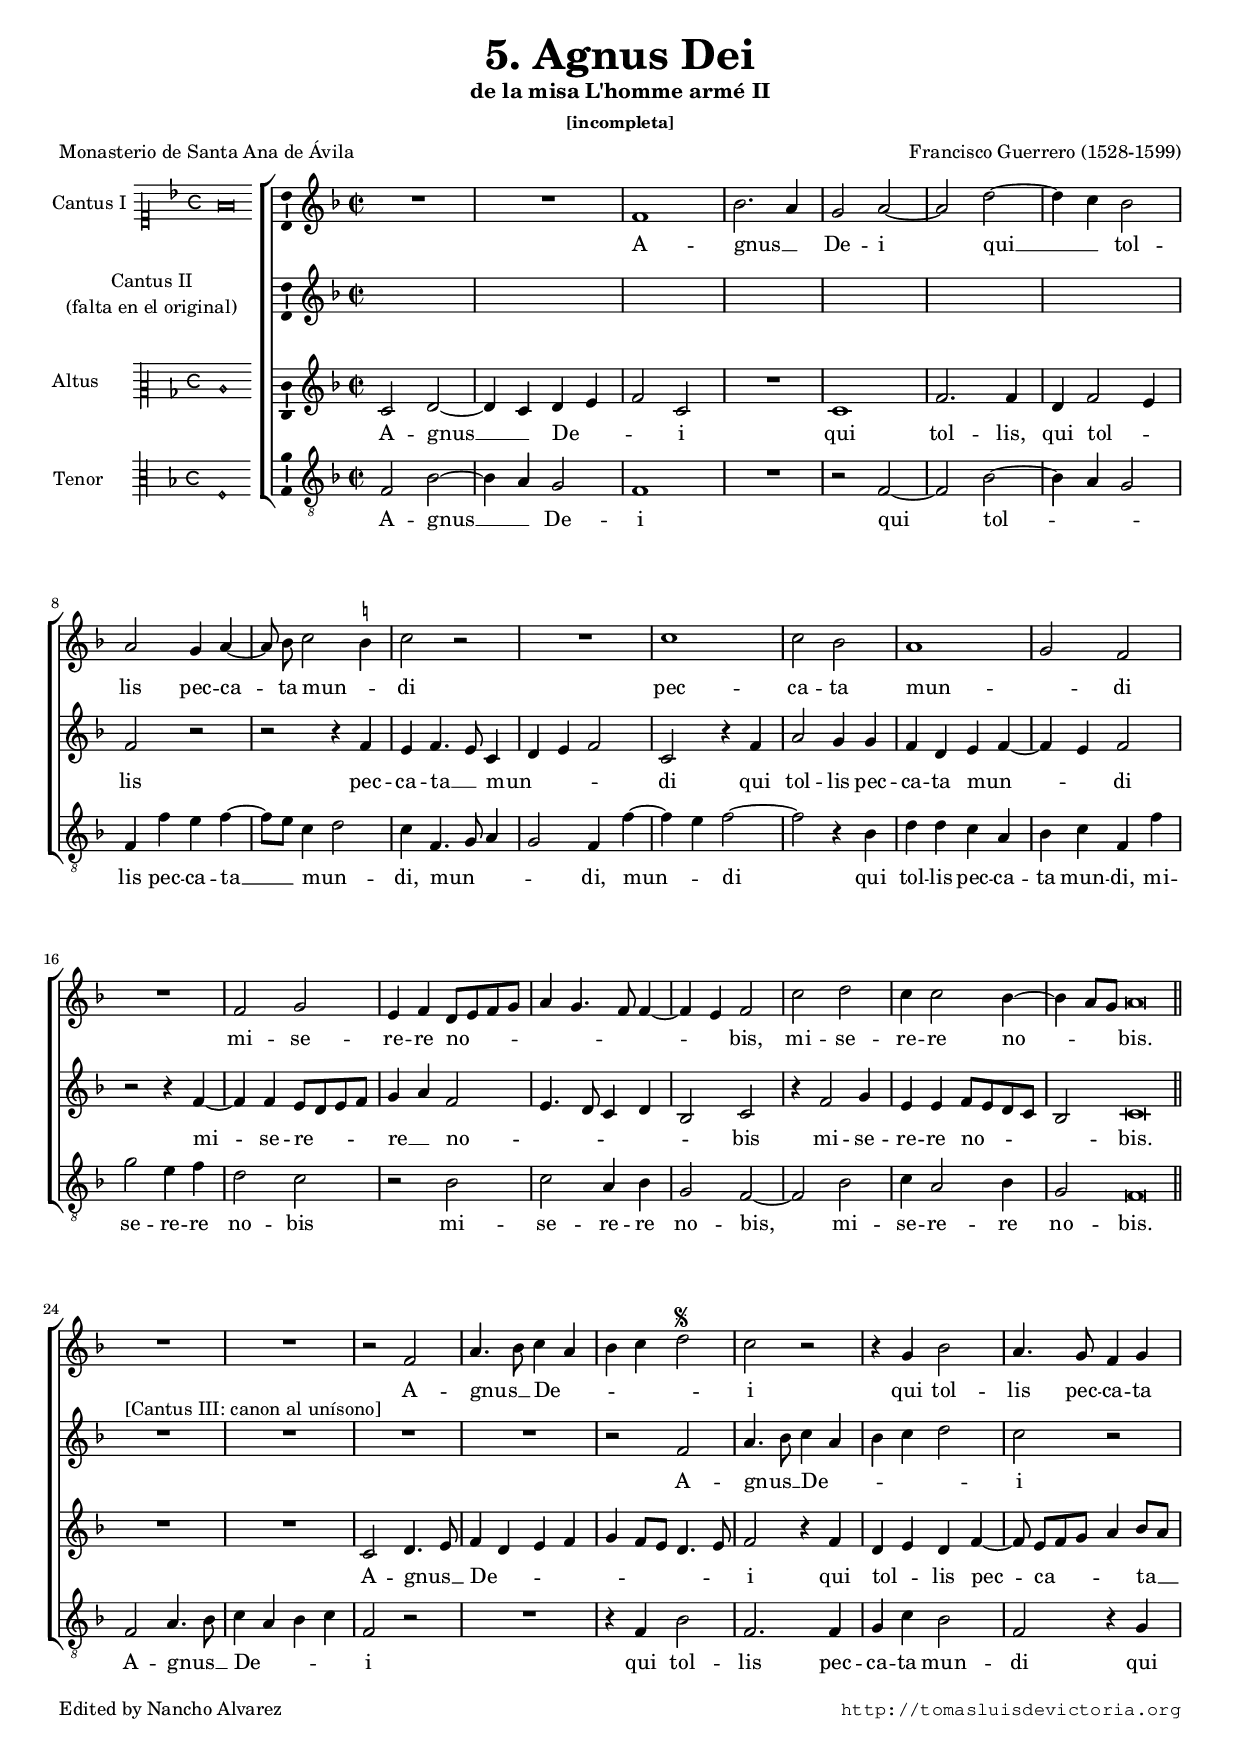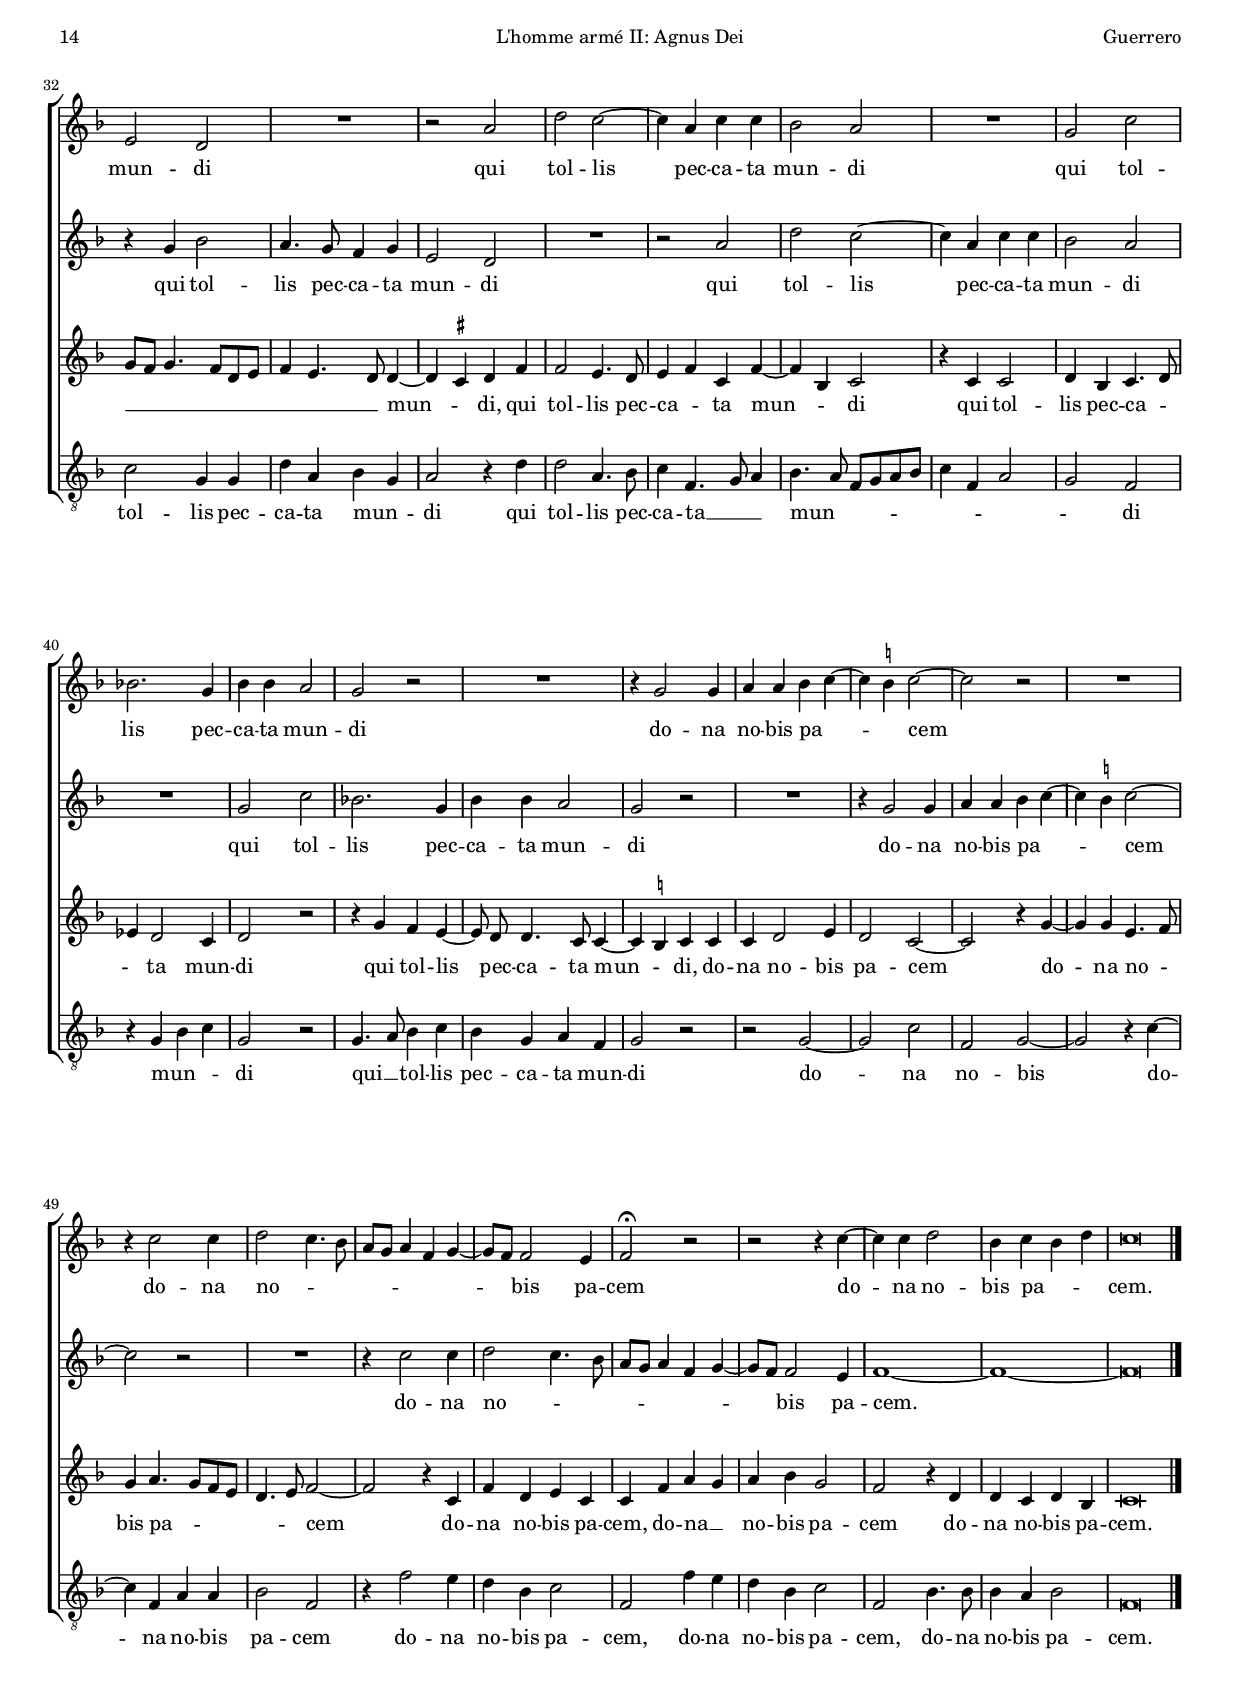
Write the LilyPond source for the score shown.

\version "2.18.0"

#(set-default-paper-size "a4")
#(set-global-staff-size 16.3)
#(ly:set-option 'point-and-click #f)
%mobile -s15.5 -i3.5

italicas=\override LyricText.font-shape = #'italic
rectas=\override LyricText.font-shape = #'upright
ss=\once \set suggestAccidentals = ##t
incipitwidth = 20

htitle="L'homme armé II: Agnus Dei"
hcomposer="Guerrero"

\header {
	title=\markup{\fontsize #3 "5. Agnus Dei"}
	subtitle="de la misa L'homme armé II"
	subsubtitle="[incompleta]" 
	composer="Francisco Guerrero (1528-1599)"
        pdfauthor=\composer
	%opus="(-)"
	poet="Monasterio de Santa Ana de Ávila"
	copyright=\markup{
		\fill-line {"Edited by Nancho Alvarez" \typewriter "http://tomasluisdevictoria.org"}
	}
%	tagline=""
}

global={\key f \major \time 2/2 \skip 1*23 \bar "||" \break
				\skip 1*34 \bar "|." }


cantus=\relative c'{
	R1*2
	f1
	bes2. a4
	g2 a ~
	a d ~
	d4 c bes2
	a g4 a ~
	a8 \noBeam bes c2 \ss b4
	c2 r
	R1
	c1
	c2 bes
	a1 g2 f
	R1
	f2 g
	e4 f d8 e f g 
	a4 g4. f8 f4 ~
	f e f2
	c'2 d
	c4 c2 bes4 ~
	bes a8 g a\breve*1/4
	R1*2
	r2 f
	a4. bes8 c4 a
	bes c d2^\markup{\hspace #.5 \smaller \smaller \musicglyph #"scripts.segno"}
	c2 r
	r4 g4 bes2
	a4. g8 f4 g
	e2 d
	R1
	r2 a'
	d c ~
	c4 a c c
	bes2 a
	R1
	g2 c
	bes!2. g4
	bes bes a2
	g r
	R1
	r4 g2 g4
	a a bes c ~
	c \ss b4 c2 ~
	c r
	R1
	r4 c2 c4
	d2 c4. bes8
	a g a4 f g ~
	g8 f f2 e4
	f2^\markup{\hspace #.9 \smaller \smaller \musicglyph #"scripts.ufermata"}
	 r
	r2 r4 c' ~
	c c d2
	bes4 c bes d
	c\breve*1/2
}

cantusdos=\relative c'{
	%falta en el original
	s1*23
	%este fragmento es del quintus, un cantus III en canon
	s4*0^"[Cantus III: canon al unísono]"
	R1*4
	r2 f
	a4. bes8 c4 a
	bes c d2
	c2 r
	r4 g4 bes2
	a4. g8 f4 g
	e2 d
	R1
	r2 a'
	d c ~
	c4 a c c
	bes2 a
	R1
	g2 c
	bes!2. g4
	bes bes a2
	g r
	R1
	r4 g2 g4
	a a bes c ~
	c \ss b4 c2 ~
	c r
	R1
	r4 c2 c4
	d2 c4. bes8
	a g a4 f g ~
	g8 f f2 e4
	f1 ~
	f ~
	f\breve*1/2
}

altus=\relative c'{
	c2 d ~
	d4 c d e
	f2 c
	R1
	c1
	f2. f4 
	d4 f2 e4
	f2 r
	r r4 f
	e f4. e8 c4
	d e f2
	c2 r4 f
	a2 g4 g
	f d e f ~
	f e f2
	r2 r4 f ~
	f f e8 d e f
	g4 a f2
	e4. d8 c4 d
	bes2 c
	r4 f2 g4
	e e f8 e d c
	bes2 c\breve*1/4
	R1*2
	c2 d4. e8
	f4 d e f
	g f8 e d4. e8
	f2 r4 f
	d e d f ~
	f8 e[ f g] a4 bes8 a
	g8 f g4. f8 d e
	f4 e4. d8 d4 ~
	d \ss cis d f
	f2 e4. d8
	e4 f c f ~
	f bes, c2
	r4 c c2
	d4 bes c4. d8
	ees4 d2 c4
	d2 r
	r4 g f e ~
	e8 \noBeam d d4. c8 c4 ~
	c \ss b c c
	c d2 e4
	d2 c ~
	c r4 g' ~
	g g e4. f8
	g4 a4. g8 f e
	d4. e8 f2 ~
	f2 r4 c 
	f d e c 
	c f a g
	a bes g2
	f2 r4 d
	d c d bes
	c\breve*1/2
}

tenor=\relative c{
	f2 bes ~
	bes4 a g2
	f1
	R1
	r2 f ~
	f bes ~
	bes4 a g2
	f4 f'e f ~
	f8 e c4 d2
	c4 f,4. g8 a4
	g2 f4 f' ~
	f4 e f2 ~
	f
	r4 bes,
	d d c a
	bes c f, f'
	g2 e4 f
	d2 c
	r2 bes
	c a4 bes
	g2 f ~
	f bes
	c4 a2 bes4
	g2 f\breve*1/4
	f2 a4. bes8
	c4 a bes c
	f,2 r
	R1
	r4 f bes2
	f2. f4
	g c bes2
	f r4 g
	c2 g4 g
	d'a bes g
	a2 r4 d
	d2 a4. bes8
	c4 f,4. g8 a4
	bes4. a8 f8 g a bes
	c4 f, a2
	g f
	r4 g bes c
	g2 r
	g4. a8 bes4 c
	bes g a f
	g2 r
	r g ~
	g c 
	f, g ~
	g r4 c ~
	c f, a a
	bes2 f
	r4 f'2 e4
	d bes c2
	f, f'4 e
	d bes c2
	f, bes4. bes8
	bes4 a bes2
	f\breve*1/2
}

textocantus=\lyricmode{
A -- gnus __ _ De -- i qui __ _ tol -- lis pec -- ca -- ta mun -- _ di
pec -- ca -- ta mun -- _ di
mi -- se -- re -- re no -- _ _ _ _ _ _ _ _ bis,
mi -- se -- re -- re no -- _ _ bis.
A -- gnus __ _ De -- _ _ _ _ i
qui tol -- lis pec -- ca -- ta mun -- di
qui tol -- lis pec -- ca -- ta mun -- di
qui tol -- lis pec -- ca -- ta mun -- di
do -- na no -- bis pa -- _ _ cem
do -- na no -- _ _ _ _ _ _ _ _ bis pa -- cem
do -- na no -- bis pa -- _ _ cem.
}

textocantusdos=\lyricmode{
A -- gnus __ _ De -- _ _ _ _ i
qui tol -- lis pec -- ca -- ta mun -- di
qui tol -- lis pec -- ca -- ta mun -- di
qui tol -- lis pec -- ca -- ta mun -- di
do -- na no -- bis pa -- _ _ cem
do -- na no -- _ _ _ _ _ _ _ _ bis pa -- cem.
}

textoaltus=\lyricmode{
A -- gnus __ _ De -- _ _ i
qui tol -- lis,
qui tol -- _ lis
pec -- ca -- ta __ _ mun -- _ _ _ di
qui tol -- lis pec -- ca -- ta mun -- _ _ di
mi -- se -- re -- _ _ _ re __ _ no -- _ _ _ _ _ bis
mi -- se -- re -- re no -- _ _ _ _ bis.
A -- gnus __ _ De -- _ _ _ _ _ _ _ _ i
qui tol -- _ lis pec -- ca -- _ _ _ ta __ _ _ _ _ _ _ _ _ _ _ mun -- _ di,
qui tol -- lis pec -- ca -- _ ta mun -- _ di
qui tol -- lis pec -- ca -- _ _ ta mun -- di
qui tol -- lis pec -- ca -- ta mun -- _ di,
do -- na no -- bis pa -- cem
do -- na no -- _ bis pa -- _ _ _ _ _ cem
do -- na no -- bis pa -- cem,
do -- na __ _ no -- bis pa -- cem
do -- na no -- bis pa -- cem.
}

textotenor=\lyricmode{
A -- gnus __ _ De -- i
qui tol -- _ _ lis pec -- ca -- ta __ _ mun -- _ di,
mun -- _ _ _ di,
mun -- _ di
qui tol -- lis pec -- ca -- ta mun -- di,
mi -- se -- re -- re no -- bis
mi -- se -- re -- re no -- bis,
mi -- se -- re -- re no -- bis.
A -- gnus __ _ De -- _ _ _ i
qui tol -- lis pec -- ca -- ta mun -- di
qui tol -- lis pec -- ca -- ta mun -- _ di
qui tol -- lis pec -- ca -- ta __ _ _ mun -- _ _ _ _ _ _ _ _ _ di
mun -- _ _ di
qui __ _ tol -- lis pec -- ca -- ta mun -- di
do -- na no -- bis
do -- na no -- bis pa -- cem
do -- na no -- bis pa -- cem,
do -- na no -- bis pa -- cem,
do -- na no -- bis pa -- cem.
}


incipitcantus=\markup{
	\score{
		{ 
		\set Staff.instrumentName="Cantus I "
		\override NoteHead.style = #'neomensural
		\override Rest.style = #'neomensural
		\override Staff.TimeSignature.style = #'neomensural
		\cadenzaOn 
		\clef "petrucci-c1"
		\key f \major
		\time 4/4
		f'\breve*1/2
		} 
	\layout {
		\context {\Voice
			\remove Ligature_bracket_engraver
			\consists Mensural_ligature_engraver
		}
		line-width=\incipitwidth
		indent = 0
	}
	}
}


incipitaltus=\markup{
	\score{
		{ 
		\set Staff.instrumentName="Altus      "
		\override NoteHead.style = #'neomensural
		\override Rest.style = #'neomensural
		\override Staff.TimeSignature.style = #'neomensural
		\cadenzaOn 
		\clef "petrucci-c2"
		\key f \major
		\time 4/4
		c'1
		} 
	\layout {
		\context {\Voice
			\remove Ligature_bracket_engraver
			\consists Mensural_ligature_engraver
		}
		line-width=\incipitwidth
		indent = 0
	}
	}
}

incipittenor=\markup{
	\score{
		{ 
		\set Staff.instrumentName="Tenor     "
		\override NoteHead.style = #'neomensural 
		\override Rest.style = #'neomensural
		\override Staff.TimeSignature.style = #'neomensural
		\cadenzaOn 
		\clef "petrucci-c3"
		\key f \major
		\time 4/4
		f1
		} 
	\layout {
		\context {\Voice
			\remove Ligature_bracket_engraver
			\consists Mensural_ligature_engraver
		}
		line-width=\incipitwidth
		indent=0
	}
	}
}


\score {\transpose c' c'{
\new ChoirStaff<<

	\new Staff <<\global
	\new Voice="v1" {
		\set Staff.instrumentName=\incipitcantus
		\clef "treble"
		\cantus }
	\new Lyrics \lyricsto "v1" {\textocantus }
	>>

	\new Staff << \global
	\new Voice="v2" {
		\set Staff.instrumentName=\markup{\center-column{"Cantus II" "(falta en el original)"}}
		\clef "treble" 
		\cantusdos }
	\new Lyrics \lyricsto "v2" {\textocantusdos }
	>>

	\new Staff <<\global
	\new Voice="v5" {
		\set Staff.instrumentName=\incipitaltus
		\clef "treble"
		\altus }
	\new Lyrics \lyricsto "v5" {\textoaltus }
	>>
	
	\new Staff <<\global
	\new Voice="v3" {
		\set Staff.instrumentName=\incipittenor
		\clef "G_8"
		\tenor }
	\new Lyrics \lyricsto "v3" {\textotenor }
	>>
	
>>

	}%transpose

\layout{ 
	\context {\Lyrics 
		\override VerticalAxisGroup.staff-affinity = #UP
		\override VerticalAxisGroup.nonstaff-relatedstaff-spacing =
			#'((basic-distance . 0) (minimum-distance . 0) (padding . 1))
		\override LyricText.font-size = #1.2
		\override LyricHyphen.minimum-distance = #0.5
	}
	\context {\Score 
		tempoHideNote = ##t
		\override BarNumber.padding = #2 
	}
	\context {\Voice 
		%melismaBusyProperties = #'()
		%autoBeaming = ##f
	}
	\context {\Staff 
                \RemoveEmptyStaves %notablet
                %\override VerticalAxisGroup.remove-first = ##t
		\override VerticalAxisGroup.staff-staff-spacing =
			#'((basic-distance . 11) (minimum-distance . 0) (padding . 1))
		\consists Ambitus_engraver 
		\override LigatureBracket.padding = #1
	}
}

%\midi { \mtempo }

}


\paper{
	evenHeaderMarkup=\markup  \fill-line { \fromproperty #'page:page-number-string \htitle \hcomposer }
	oddHeaderMarkup= \markup  \fill-line { \on-the-fly #not-first-page \hcomposer \on-the-fly #not-first-page \htitle \on-the-fly #not-first-page \fromproperty #'page:page-number-string }
	%system-count=20
	%page-count = 8
	ragged-last-bottom = ##f
	indent=3.6\cm
	system-system-spacing =
	#'((basic-distance . 20) (minimum-distance . 0) (padding . 5))
	top-system-spacing = % header
	#'((basic-distance . 9) (minimum-distance . 0) (padding . 0))
	last-bottom-spacing = % footer
	#'((basic-distance . 12) (minimum-distance . 0) (padding . 0))
	markup-system-spacing.padding = #1.5

first-page-number=13
}